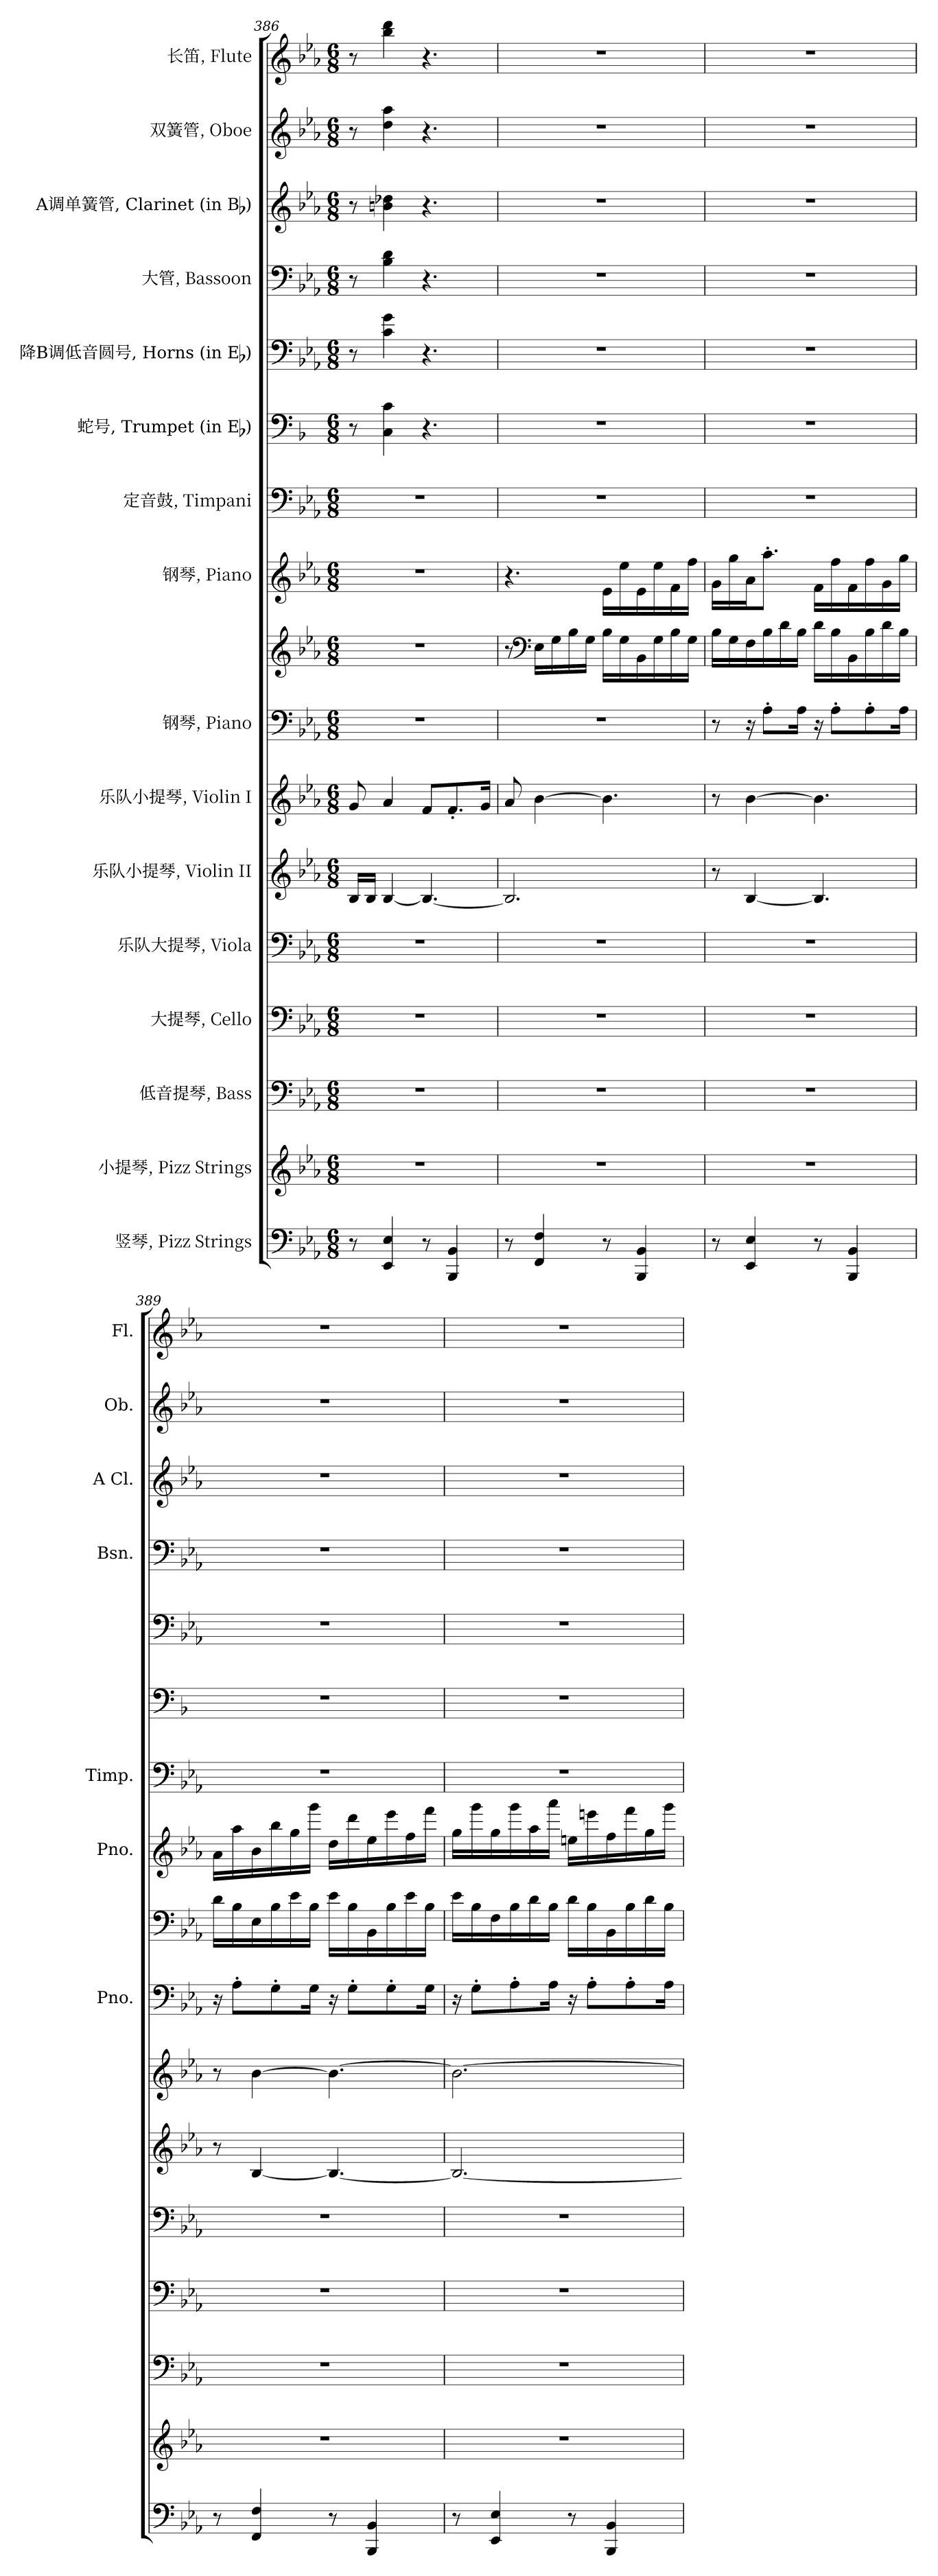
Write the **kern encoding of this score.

**kern	**kern	**kern	**kern	**kern	**kern	**kern	**kern	**kern	**kern	**kern	**kern	**kern	**kern	**kern	**kern	**kern
*part16	*part15	*part14	*part13	*part12	*part11	*part10	*part9	*part9	*part8	*part7	*part6	*part5	*part4	*part3	*part2	*part1
*staff17	*staff16	*staff15	*staff14	*staff13	*staff12	*staff11	*staff10	*staff9	*staff8	*staff7	*staff6	*staff5	*staff4	*staff3	*staff2	*staff1
*I"竖琴, Pizz Strings	*I"小提琴, Pizz Strings	*I"低音提琴, Bass	*I"大提琴, Cello	*I"乐队大提琴, Viola	*I"乐队小提琴, Violin II	*I"乐队小提琴, Violin I	*I"钢琴, Piano	*	*I"钢琴, Piano	*I"定音鼓, Timpani	*I"蛇号, Trumpet (in Eb)	*I"降B调低音圆号, Horns (in Eb)	*I"大管, Bassoon	*I"A调单簧管, Clarinet (in Bb)	*I"双簧管, Oboe	*I"长笛, Flute
*	*	*	*	*	*	*	*I'Pno.	*	*I'Pno.	*I'Timp.	*	*	*I'Bsn.	*I'A Cl.	*I'Ob.	*I'Fl.
!!LO:PB:g=z
*clefF4	*clefG2	*clefF4	*clefF4	*clefF4	*clefG2	*clefG2	*clefF4	*clefG2	*clefG2	*clefF4	*clefF4	*clefF4	*clefF4	*clefG2	*clefG2	*clefG2
*	*	*ITrd7c12	*	*	*	*	*	*	*	*	*ITrd1c2	*ITrd1c2	*	*ITrd2c3	*	*
*k[b-e-a-]	*k[b-e-a-]	*k[b-e-a-]	*k[b-e-a-]	*k[b-e-a-]	*k[b-e-a-]	*k[b-e-a-]	*k[b-e-a-]	*k[b-e-a-]	*k[b-e-a-]	*k[b-e-a-]	*k[b-e-a-]	*k[b-e-a-d-g-]	*k[b-e-a-]	*k[]	*k[b-e-a-]	*k[b-e-a-]
*M6/8	*M6/8	*M6/8	*M6/8	*M6/8	*M6/8	*M6/8	*M6/8	*M6/8	*M6/8	*M6/8	*M6/8	*M6/8	*M6/8	*M6/8	*M6/8	*M6/8
=386	=386	=386	=386	=386	=386	=386	=386	=386	=386	=386	=386	=386	=386	=386	=386	=386
8r	2.r	2.r	2.r	2.r	16B-/LL	8g/	2.r	2.r	2.r	2.r	8r	8r	8r	8r	8r	8r
.	.	.	.	.	16B-/JJ	.	.	.	.	.	.	.	.	.	.	.
4EE-/ 4E-/	.	.	.	.	[4B-/	4a-/	.	.	.	.	4BB-\ 4B-\	4B-\ 4f\	4B-\ 4d\	4g#X\ 4b-X\	4dd\ 4aa-\	4bb-\ 4ddd\
8r	.	.	.	.	4.B-/_	8f/L	.	.	.	.	4.r	4.r	4.r	4.r	4.r	4.r
4BBB-/ 4BB-/	.	.	.	.	.	8.f'/	.	.	.	.	.	.	.	.	.	.
.	.	.	.	.	.	16g/Jk	.	.	.	.	.	.	.	.	.	.
=387	=387	=387	=387	=387	=387	=387	=387	=387	=387	=387	=387	=387	=387	=387	=387	=387
8r	2.r	2.r	2.r	2.r	2.B-/]	8a-/	2.r	8r	4.r	2.r	2.r	2.r	2.r	2.r	2.r	2.r
*	*	*	*	*	*	*	*	*clefF4	*	*	*	*	*	*	*	*
4FF/ 4F/	.	.	.	.	.	[4b-\	.	16E-\LL	.	.	.	.	.	.	.	.
.	.	.	.	.	.	.	.	16G\	.	.	.	.	.	.	.	.
.	.	.	.	.	.	.	.	16B-\	.	.	.	.	.	.	.	.
.	.	.	.	.	.	.	.	16G\JJ	.	.	.	.	.	.	.	.
8r	.	.	.	.	.	4.b-\]	.	16B-\LL	16e-\LL	.	.	.	.	.	.	.
.	.	.	.	.	.	.	.	16G\	16ee-\	.	.	.	.	.	.	.
4BBB-/ 4BB-/	.	.	.	.	.	.	.	16BB-\	16e-\	.	.	.	.	.	.	.
.	.	.	.	.	.	.	.	16G\	16ee-\	.	.	.	.	.	.	.
.	.	.	.	.	.	.	.	16B-\	16f\	.	.	.	.	.	.	.
.	.	.	.	.	.	.	.	16G\JJ	16ff\JJ	.	.	.	.	.	.	.
=388	=388	=388	=388	=388	=388	=388	=388	=388	=388	=388	=388	=388	=388	=388	=388	=388
8r	2.r	2.r	2.r	2.r	8r	8r	8r	16B-\LL	16g\LL	2.r	2.r	2.r	2.r	2.r	2.r	2.r
.	.	.	.	.	.	.	.	16G\	16gg\	.	.	.	.	.	.	.
4EE-/ 4E-/	.	.	.	.	[4B-/	[4b-\	16r	16F\	16a-\J	.	.	.	.	.	.	.
.	.	.	.	.	.	.	8A-'\L	16B-\	8.aa-'\J	.	.	.	.	.	.	.
.	.	.	.	.	.	.	.	16d\	.	.	.	.	.	.	.	.
.	.	.	.	.	.	.	16A-\Jk	16B-\JJ	.	.	.	.	.	.	.	.
8r	.	.	.	.	4.B-/]	4.b-\]	16r	16d\LL	16f\LL	.	.	.	.	.	.	.
.	.	.	.	.	.	.	8A-'\L	16B-\	16ff\	.	.	.	.	.	.	.
4BBB-/ 4BB-/	.	.	.	.	.	.	.	16BB-\	16f\	.	.	.	.	.	.	.
.	.	.	.	.	.	.	8A-'\	16B-\	16ff\	.	.	.	.	.	.	.
.	.	.	.	.	.	.	.	16d\	16g\	.	.	.	.	.	.	.
.	.	.	.	.	.	.	16A-\Jk	16B-\JJ	16gg\JJ	.	.	.	.	.	.	.
!!LO:PB:g=z
=389	=389	=389	=389	=389	=389	=389	=389	=389	=389	=389	=389	=389	=389	=389	=389	=389
8r	2.r	2.r	2.r	2.r	8r	8r	16r	16d\LL	16a-\LL	2.r	2.r	2.r	2.r	2.r	2.r	2.r
.	.	.	.	.	.	.	8A-'\L	16B-\	16aa-\	.	.	.	.	.	.	.
4FF/ 4F/	.	.	.	.	[4B-/	[4b-\	.	16E-\	16b-\	.	.	.	.	.	.	.
.	.	.	.	.	.	.	8G'\	16B-\	16bb-\	.	.	.	.	.	.	.
.	.	.	.	.	.	.	.	16e-\	16gg\	.	.	.	.	.	.	.
.	.	.	.	.	.	.	16G\Jk	16B-\JJ	16ggg\JJ	.	.	.	.	.	.	.
8r	.	.	.	.	4.B-/_	4.b-\_	16r	16e-\LL	16dd\LL	.	.	.	.	.	.	.
.	.	.	.	.	.	.	8G'\L	16B-\	16ddd\	.	.	.	.	.	.	.
4BBB-/ 4BB-/	.	.	.	.	.	.	.	16BB-\	16ee-\	.	.	.	.	.	.	.
.	.	.	.	.	.	.	8G'\	16B-\	16eee-\	.	.	.	.	.	.	.
.	.	.	.	.	.	.	.	16e-\	16ff\	.	.	.	.	.	.	.
.	.	.	.	.	.	.	16G\Jk	16B-\JJ	16fff\JJ	.	.	.	.	.	.	.
=390	=390	=390	=390	=390	=390	=390	=390	=390	=390	=390	=390	=390	=390	=390	=390	=390
8r	2.r	2.r	2.r	2.r	2.B-/_	2.b-\_	16r	16e-\LL	16gg\LL	2.r	2.r	2.r	2.r	2.r	2.r	2.r
.	.	.	.	.	.	.	8G'\L	16B-\	16ggg\	.	.	.	.	.	.	.
4EE-/ 4E-/	.	.	.	.	.	.	.	16F\	16gg\	.	.	.	.	.	.	.
.	.	.	.	.	.	.	8A-'\	16B-\	16ggg\	.	.	.	.	.	.	.
.	.	.	.	.	.	.	.	16d\	16aa-\	.	.	.	.	.	.	.
.	.	.	.	.	.	.	16A-\Jk	16B-\JJ	16aaa-\JJ	.	.	.	.	.	.	.
8r	.	.	.	.	.	.	16r	16d\LL	16een\LL	.	.	.	.	.	.	.
.	.	.	.	.	.	.	8A-'\L	16B-\	16eeen\	.	.	.	.	.	.	.
4BBB-/ 4BB-/	.	.	.	.	.	.	.	16BB-\	16ff\	.	.	.	.	.	.	.
.	.	.	.	.	.	.	8A-'\	16B-\	16fff\	.	.	.	.	.	.	.
.	.	.	.	.	.	.	.	16d\	16gg\	.	.	.	.	.	.	.
.	.	.	.	.	.	.	16A-\Jk	16B-\JJ	16ggg\JJ	.	.	.	.	.	.	.
=	=	=	=	=	=	=	=	=	=	=	=	=	=	=	=	=
*-	*-	*-	*-	*-	*-	*-	*-	*-	*-	*-	*-	*-	*-	*-	*-	*-
